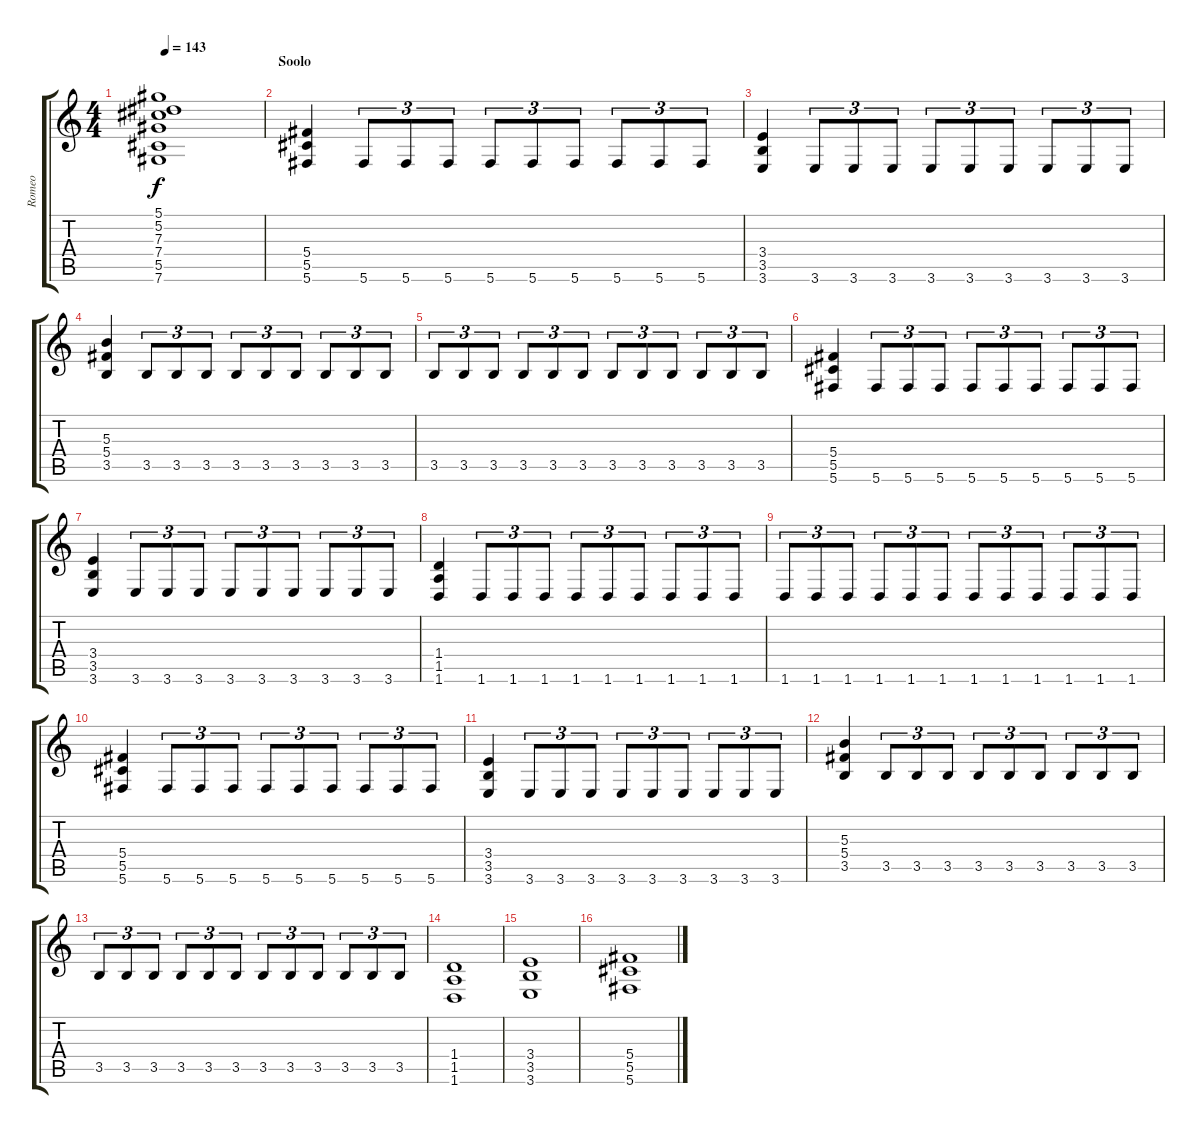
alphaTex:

\track ("Romeo" "Romeo") {instrument distortionguitar}
\staff {score tabs}
\tuning (Eb4 Bb3 Gb3 Db3 Ab2 Db2) {hide}
\ts (4 4)
\tempo 143
\clef g2
\ks c
(5.1{t} 5.2{t} 7.3{t} 7.4{t} 5.5{t} 7.6{t}).1{dy f} |
\section ("" "Soolo")
(5.4 5.5 5.6).4 5.6.8{tu (3 2)} 5.6.8{tu (3 2)} 5.6.8{tu (3 2)} 5.6.8{tu (3 2)} 5.6.8{tu (3 2)} 5.6.8{tu (3 2)} 5.6.8{tu (3 2)} 5.6.8{tu (3 2)} 5.6.8{tu (3 2)} |
(3.4 3.5 3.6).4 3.6.8{tu (3 2)} 3.6.8{tu (3 2)} 3.6.8{tu (3 2)} 3.6.8{tu (3 2)} 3.6.8{tu (3 2)} 3.6.8{tu (3 2)} 3.6.8{tu (3 2)} 3.6.8{tu (3 2)} 3.6.8{tu (3 2)} |
(5.3 5.4 3.5).4 3.5.8{tu (3 2)} 3.5.8{tu (3 2)} 3.5.8{tu (3 2)} 3.5.8{tu (3 2)} 3.5.8{tu (3 2)} 3.5.8{tu (3 2)} 3.5.8{tu (3 2)} 3.5.8{tu (3 2)} 3.5.8{tu (3 2)} |
3.5.8{tu (3 2)} 3.5.8{tu (3 2)} 3.5.8{tu (3 2)} 3.5.8{tu (3 2)} 3.5.8{tu (3 2)} 3.5.8{tu (3 2)} 3.5.8{tu (3 2)} 3.5.8{tu (3 2)} 3.5.8{tu (3 2)} 3.5.8{tu (3 2)} 3.5.8{tu (3 2)} 3.5.8{tu (3 2)} |
(5.4 5.5 5.6).4 5.6.8{tu (3 2)} 5.6.8{tu (3 2)} 5.6.8{tu (3 2)} 5.6.8{tu (3 2)} 5.6.8{tu (3 2)} 5.6.8{tu (3 2)} 5.6.8{tu (3 2)} 5.6.8{tu (3 2)} 5.6.8{tu (3 2)} |
(3.4 3.5 3.6).4 3.6.8{tu (3 2)} 3.6.8{tu (3 2)} 3.6.8{tu (3 2)} 3.6.8{tu (3 2)} 3.6.8{tu (3 2)} 3.6.8{tu (3 2)} 3.6.8{tu (3 2)} 3.6.8{tu (3 2)} 3.6.8{tu (3 2)} |
(1.4 1.5 1.6).4 1.6.8{tu (3 2)} 1.6.8{tu (3 2)} 1.6.8{tu (3 2)} 1.6.8{tu (3 2)} 1.6.8{tu (3 2)} 1.6.8{tu (3 2)} 1.6.8{tu (3 2)} 1.6.8{tu (3 2)} 1.6.8{tu (3 2)} |
1.6.8{tu (3 2)} 1.6.8{tu (3 2)} 1.6.8{tu (3 2)} 1.6.8{tu (3 2)} 1.6.8{tu (3 2)} 1.6.8{tu (3 2)} 1.6.8{tu (3 2)} 1.6.8{tu (3 2)} 1.6.8{tu (3 2)} 1.6.8{tu (3 2)} 1.6.8{tu (3 2)} 1.6.8{tu (3 2)} |
(5.4 5.5 5.6).4 5.6.8{tu (3 2)} 5.6.8{tu (3 2)} 5.6.8{tu (3 2)} 5.6.8{tu (3 2)} 5.6.8{tu (3 2)} 5.6.8{tu (3 2)} 5.6.8{tu (3 2)} 5.6.8{tu (3 2)} 5.6.8{tu (3 2)} |
(3.4 3.5 3.6).4 3.6.8{tu (3 2)} 3.6.8{tu (3 2)} 3.6.8{tu (3 2)} 3.6.8{tu (3 2)} 3.6.8{tu (3 2)} 3.6.8{tu (3 2)} 3.6.8{tu (3 2)} 3.6.8{tu (3 2)} 3.6.8{tu (3 2)} |
(5.3 5.4 3.5).4 3.5.8{tu (3 2)} 3.5.8{tu (3 2)} 3.5.8{tu (3 2)} 3.5.8{tu (3 2)} 3.5.8{tu (3 2)} 3.5.8{tu (3 2)} 3.5.8{tu (3 2)} 3.5.8{tu (3 2)} 3.5.8{tu (3 2)} |
3.5.8{tu (3 2)} 3.5.8{tu (3 2)} 3.5.8{tu (3 2)} 3.5.8{tu (3 2)} 3.5.8{tu (3 2)} 3.5.8{tu (3 2)} 3.5.8{tu (3 2)} 3.5.8{tu (3 2)} 3.5.8{tu (3 2)} 3.5.8{tu (3 2)} 3.5.8{tu (3 2)} 3.5.8{tu (3 2)} |
(1.4 1.5 1.6).1 |
(3.4 3.5 3.6).1 |
(5.4 5.5 5.6).1
